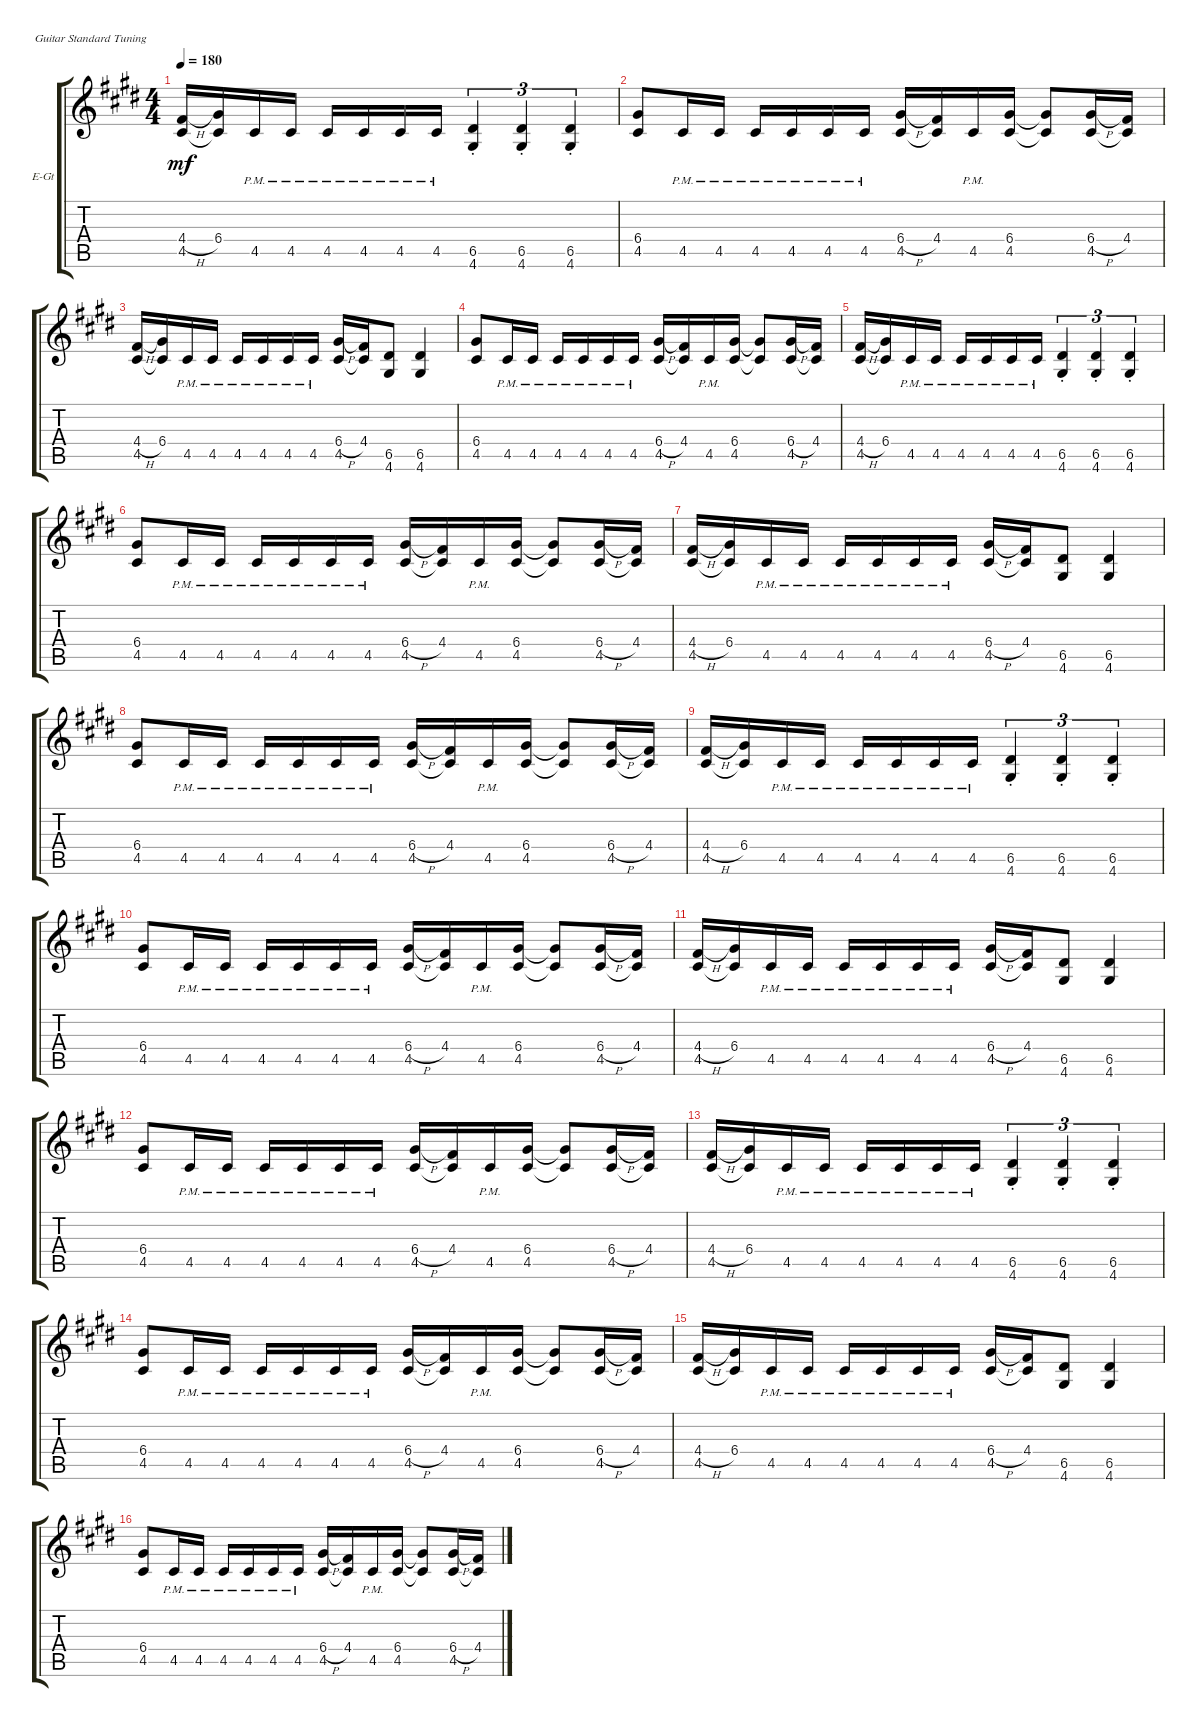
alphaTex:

\defaultSystemsLayout 4
\bracketExtendMode groupsimilarinstruments
\firstSystemTrackNameOrientation horizontal
\otherSystemsTrackNameOrientation horizontal
\track ("James Hetfield (Rhythm)" "E-Gt") {instrument distortionguitar}
\staff {score tabs}
\tuning (E4 B3 G3 D3 A2 E2)
\ts (4 4)
\tempo 180
\clef g2
\ks e
(4.5 4.4{h}).16{dy mf} (6.4 4.5{t}).16 4.5{pm}.16 4.5{pm}.16 4.5{pm}.16 4.5{pm}.16 4.5{pm}.16 4.5{pm}.16 (4.6{st} 6.5{st}).4{tu (3 2)} (4.6{st} 6.5{st}).4{tu (3 2)} (4.6{st} 6.5{st}).4{tu (3 2)} |
(4.5 6.4).8 4.5{pm}.16 4.5{pm}.16 4.5{pm}.16 4.5{pm}.16 4.5{pm}.16 4.5{pm}.16 (4.5 6.4{h}).16 (4.4 4.5{t}).16 4.5{pm}.16 (4.5 6.4).16 (6.4{t} 4.5{t}).8 (4.5 6.4{h}).16 (4.4 4.5{t}).16 |
(4.5 4.4{h}).16 (6.4 4.5{t}).16 4.5{pm}.16 4.5{pm}.16 4.5{pm}.16 4.5{pm}.16 4.5{pm}.16 4.5{pm}.16 (4.5 6.4{h}).16 (4.4 4.5{t}).16 (4.6 6.5).8 (6.5 4.6).4 |
(4.5 6.4).8 4.5{pm}.16 4.5{pm}.16 4.5{pm}.16 4.5{pm}.16 4.5{pm}.16 4.5{pm}.16 (4.5 6.4{h}).16 (4.4 4.5{t}).16 4.5{pm}.16 (4.5 6.4).16 (6.4{t} 4.5{t}).8 (4.5 6.4{h}).16 (4.4 4.5{t}).16 |
(4.5 4.4{h}).16 (6.4 4.5{t}).16 4.5{pm}.16 4.5{pm}.16 4.5{pm}.16 4.5{pm}.16 4.5{pm}.16 4.5{pm}.16 (4.6{st} 6.5{st}).4{tu (3 2)} (4.6{st} 6.5{st}).4{tu (3 2)} (4.6{st} 6.5{st}).4{tu (3 2)} |
(4.5 6.4).8 4.5{pm}.16 4.5{pm}.16 4.5{pm}.16 4.5{pm}.16 4.5{pm}.16 4.5{pm}.16 (4.5 6.4{h}).16 (4.4 4.5{t}).16 4.5{pm}.16 (4.5 6.4).16 (6.4{t} 4.5{t}).8 (4.5 6.4{h}).16 (4.4 4.5{t}).16 |
(4.5 4.4{h}).16 (6.4 4.5{t}).16 4.5{pm}.16 4.5{pm}.16 4.5{pm}.16 4.5{pm}.16 4.5{pm}.16 4.5{pm}.16 (4.5 6.4{h}).16 (4.4 4.5{t}).16 (4.6 6.5).8 (6.5 4.6).4 |
(4.5 6.4).8 4.5{pm}.16 4.5{pm}.16 4.5{pm}.16 4.5{pm}.16 4.5{pm}.16 4.5{pm}.16 (4.5 6.4{h}).16 (4.4 4.5{t}).16 4.5{pm}.16 (4.5 6.4).16 (6.4{t} 4.5{t}).8 (4.5 6.4{h}).16 (4.4 4.5{t}).16 |
(4.5 4.4{h}).16 (6.4 4.5{t}).16 4.5{pm}.16 4.5{pm}.16 4.5{pm}.16 4.5{pm}.16 4.5{pm}.16 4.5{pm}.16 (4.6{st} 6.5{st}).4{tu (3 2)} (4.6{st} 6.5{st}).4{tu (3 2)} (4.6{st} 6.5{st}).4{tu (3 2)} |
(4.5 6.4).8 4.5{pm}.16 4.5{pm}.16 4.5{pm}.16 4.5{pm}.16 4.5{pm}.16 4.5{pm}.16 (4.5 6.4{h}).16 (4.4 4.5{t}).16 4.5{pm}.16 (4.5 6.4).16 (6.4{t} 4.5{t}).8 (4.5 6.4{h}).16 (4.4 4.5{t}).16 |
(4.5 4.4{h}).16 (6.4 4.5{t}).16 4.5{pm}.16 4.5{pm}.16 4.5{pm}.16 4.5{pm}.16 4.5{pm}.16 4.5{pm}.16 (4.5 6.4{h}).16 (4.4 4.5{t}).16 (4.6 6.5).8 (6.5 4.6).4 |
(4.5 6.4).8 4.5{pm}.16 4.5{pm}.16 4.5{pm}.16 4.5{pm}.16 4.5{pm}.16 4.5{pm}.16 (4.5 6.4{h}).16 (4.4 4.5{t}).16 4.5{pm}.16 (4.5 6.4).16 (6.4{t} 4.5{t}).8 (4.5 6.4{h}).16 (4.4 4.5{t}).16 |
(4.5 4.4{h}).16 (6.4 4.5{t}).16 4.5{pm}.16 4.5{pm}.16 4.5{pm}.16 4.5{pm}.16 4.5{pm}.16 4.5{pm}.16 (4.6{st} 6.5{st}).4{tu (3 2)} (4.6{st} 6.5{st}).4{tu (3 2)} (4.6{st} 6.5{st}).4{tu (3 2)} |
(4.5 6.4).8 4.5{pm}.16 4.5{pm}.16 4.5{pm}.16 4.5{pm}.16 4.5{pm}.16 4.5{pm}.16 (4.5 6.4{h}).16 (4.4 4.5{t}).16 4.5{pm}.16 (4.5 6.4).16 (6.4{t} 4.5{t}).8 (4.5 6.4{h}).16 (4.4 4.5{t}).16 |
(4.5 4.4{h}).16 (6.4 4.5{t}).16 4.5{pm}.16 4.5{pm}.16 4.5{pm}.16 4.5{pm}.16 4.5{pm}.16 4.5{pm}.16 (4.5 6.4{h}).16 (4.4 4.5{t}).16 (4.6 6.5).8 (6.5 4.6).4 |
(4.5 6.4).8 4.5{pm}.16 4.5{pm}.16 4.5{pm}.16 4.5{pm}.16 4.5{pm}.16 4.5{pm}.16 (4.5 6.4{h}).16 (4.4 4.5{t}).16 4.5{pm}.16 (4.5 6.4).16 (6.4{t} 4.5{t}).8 (4.5 6.4{h}).16 (4.4 4.5{t}).16
